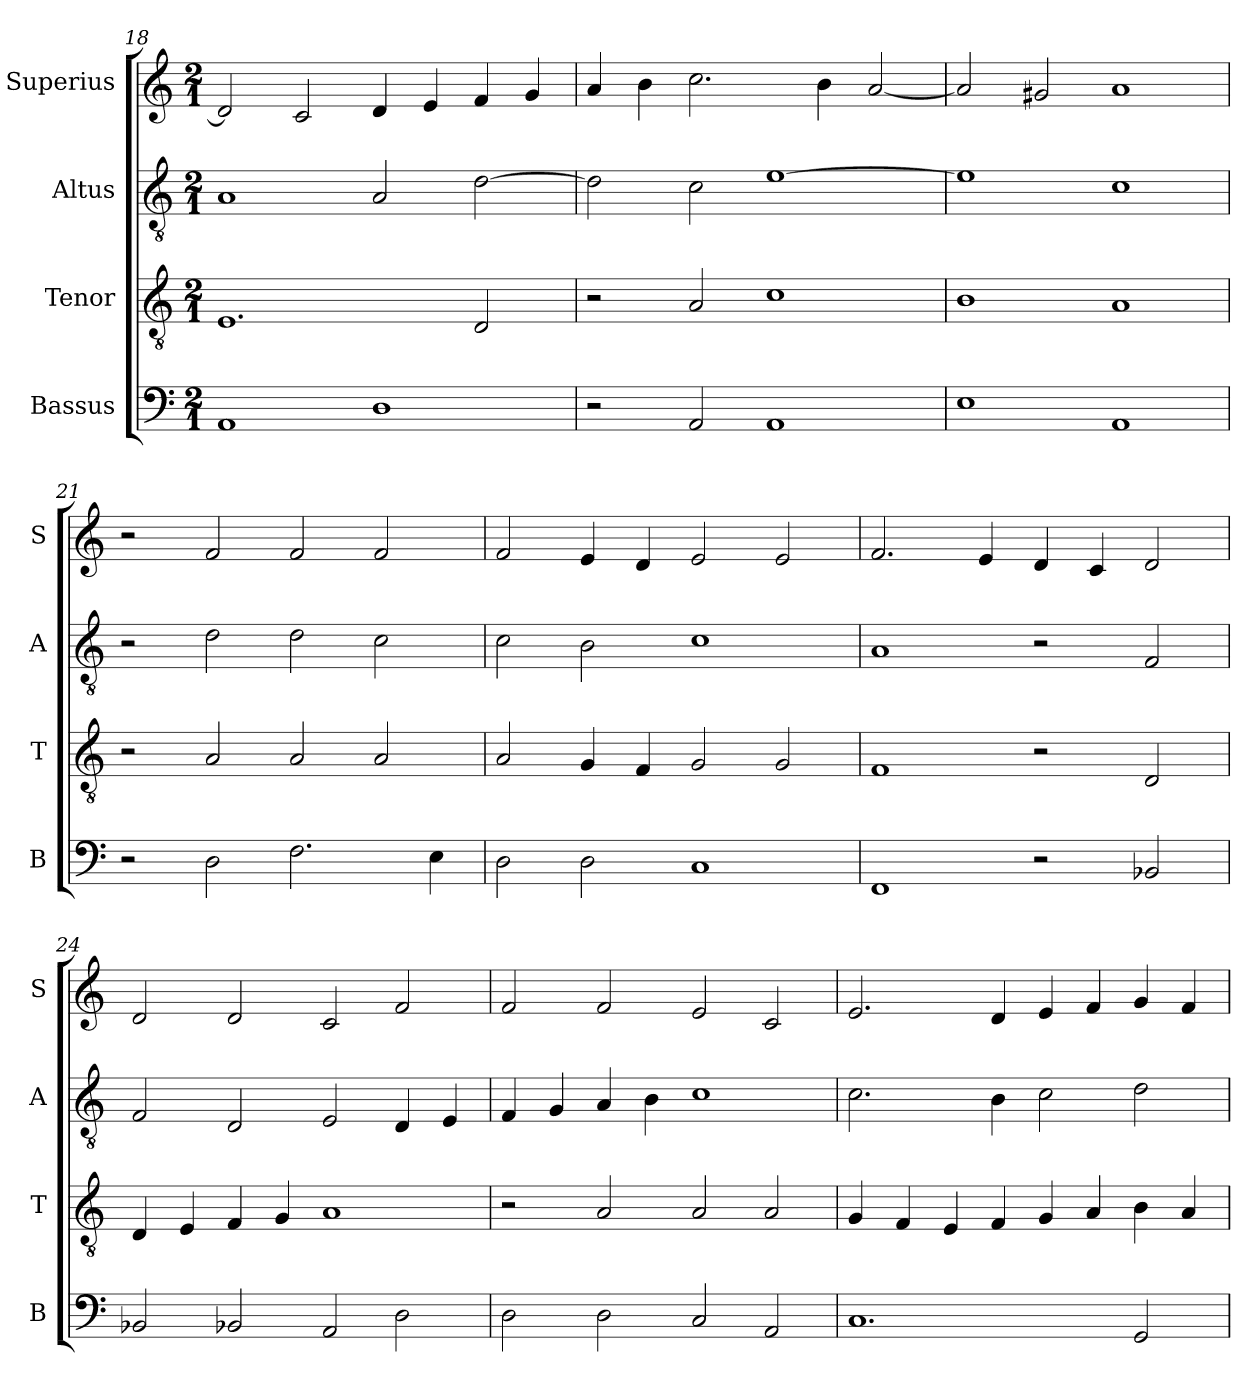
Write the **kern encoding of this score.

**kern	**kern	**kern	**kern
*part4	*part3	*part2	*part1
*staff4	*staff3	*staff2	*staff1
*I"Bassus	*I"Tenor	*I"Altus	*I"Superius
*I'B	*I'T	*I'A	*I'S
*clefF4	*clefGv2	*clefGv2	*clefG2
*k[]	*k[]	*k[]	*k[]
*C:	*C:	*C:	*C:
*M2/1	*M2/1	*M2/1	*M2/1
=18	=18	=18	=18
1AA	1.E	1A	2d]
.	.	.	2c
1D	.	2A	4d
.	.	.	4e
.	2D	[2d	4f
.	.	.	4g
=19	=19	=19	=19
2r	2r	2d]	4a
.	.	.	4b
2AA	2A	2c	2.cc
1AA	1c	[1e	.
.	.	.	4b
.	.	.	[2a
=20	=20	=20	=20
1E	1B	1e]	2a]
.	.	.	2g#X
1AA	1A	1c	1a
=21	=21	=21	=21
2r	2r	2r	2r
2D	2A	2d	2f
2.F	2A	2d	2f
.	2A	2c	2f
4E	.	.	.
=22	=22	=22	=22
2D	2A	2c	2f
2D	4G	2B	4e
.	4F	.	4d
1C	2G	1c	2e
.	2G	.	2e
=23	=23	=23	=23
1FF	1F	1A	2.f
.	.	.	4e
2r	2r	2r	4d
.	.	.	4c
2BB-X	2D	2F	2d
=24	=24	=24	=24
2BB-X	4D	2F	2d
.	4E	.	.
2BB-X	4F	2D	2d
.	4G	.	.
2AA	1A	2E	2c
2D	.	4D	2f
.	.	4E	.
=25	=25	=25	=25
2D	2r	4F	2f
.	.	4G	.
2D	2A	4A	2f
.	.	4B	.
2C	2A	1c	2e
2AA	2A	.	2c
=26	=26	=26	=26
1.C	4G	2.c	2.e
.	4F	.	.
.	4E	.	.
.	4F	4B	4d
.	4G	2c	4e
.	4A	.	4f
2GG	4B	2d	4g
.	4A	.	4f
=	=	=	=
*-	*-	*-	*-
